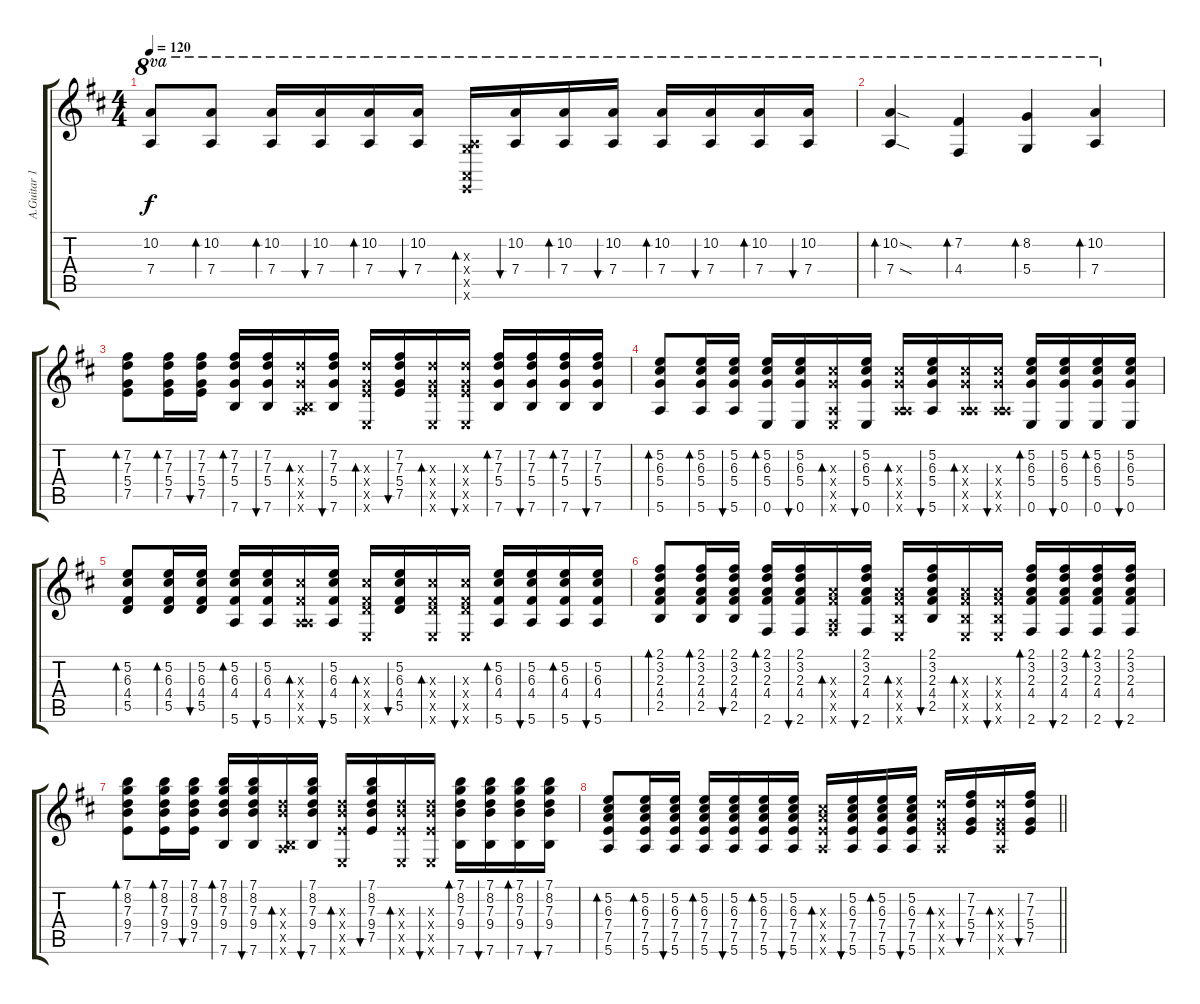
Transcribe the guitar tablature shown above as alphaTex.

\track ("A.Guitar 1" "A.Guitar 1") {instrument acousticguitarsteel}
\staff {score tabs}
\tuning (E4 B3 G3 D3 A2 E2) {hide}
\ts (4 4)
\tempo 120
\clef g2
\ks d
(10.2{t} 7.4{t}).8{ot 8va dy f} (10.2 7.4).8{bd 30 ot 8va} (10.2 7.4).16{bd 30 ot 8va} (10.2 7.4).16{bu 30 ot 8va} (10.2 7.4).16{bd 30 ot 8va} (10.2 7.4).16{bu 30 ot 8va} (0.3{x} 7.4{x} 0.5{x} 0.6{x}).16{bd 30 ot 8va} (10.2 7.4).16{bu 30 ot 8va} (10.2 7.4).16{bd 30 ot 8va} (10.2 7.4).16{bu 30 ot 8va} (10.2 7.4).16{bd 30 ot 8va} (10.2 7.4).16{bu 30 ot 8va} (10.2 7.4).16{bd 30 ot 8va} (10.2 7.4).16{bu 30 ot 8va} |
(10.2{sod} 7.4{sod}).4{bd 30 ot 8va} (7.2 4.4).4{bd 30 ot 8va} (8.2 5.4).4{bd 30 ot 8va} (10.2 7.4).4{bd 30 ot 8va} |
(7.2 7.3 5.4 7.5).8{bd 30} (7.2 7.3 5.4 7.5).16{bd 30} (7.2 7.3 5.4 7.5).16{bu 30} (7.2 7.3 5.4 7.6).16{bd 30} (7.2 7.3 5.4 7.6).16{bu 30} (7.3{x} 5.4{x} 0.5{x} 7.6{x}).16{bd 30} (7.2 7.3 5.4 7.6).16{bu 30} (7.3{x} 5.4{x} 7.5{x} 0.6{x}).16{bd 30} (7.2 7.3 5.4 7.5).16{bu 30} (7.3{x} 5.4{x} 7.5{x} 0.6{x}).16{bd 30} (7.3{x} 5.4{x} 7.5{x} 0.6{x}).16{bu 30} (7.2 7.3 5.4 7.6).16{bd 30} (7.2 7.3 5.4 7.6).16{bu 30} (7.2 7.3 5.4 7.6).16{bd 30} (7.2 7.3 5.4 7.6).16{bu 30} |
(5.2 6.3 5.4 5.6).8{bd 30} (5.2 6.3 5.4 5.6).16{bd 30} (5.2 6.3 5.4 5.6).16{bu 30} (5.2 6.3 5.4 0.6).16{bd 30} (5.2 6.3 5.4 0.6).16{bu 30} (6.3{x} 5.4{x} 0.5{x} 0.6{x}).16{bd 30} (5.2 6.3 5.4 0.6).16{bu 30} (6.3{x} 5.4{x} 0.5{x} 5.6{x}).16{bd 30} (5.2 6.3 5.4 5.6).16{bu 30} (6.3{x} 5.4{x} 0.5{x} 5.6{x}).16{bd 30} (6.3{x} 5.4{x} 0.5{x} 5.6{x}).16{bu 30} (5.2 6.3 5.4 0.6).16{bd 30} (5.2 6.3 5.4 0.6).16{bu 30} (5.2 6.3 5.4 0.6).16{bd 30} (5.2 6.3 5.4 0.6).16{bu 30} |
(5.2 6.3 4.4 5.5).8{bd 30} (5.2 6.3 4.4 5.5).16{bd 30} (5.2 6.3 4.4 5.5).16{bu 30} (5.2 6.3 4.4 5.6).16{bd 30} (5.2 6.3 4.4 5.6).16{bu 30} (6.3{x} 4.4{x} 0.5{x} 5.6{x}).16{bd 30} (5.2 6.3 4.4 5.6).16{bu 30} (6.3{x} 4.4{x} 5.5{x} 0.6{x}).16{bd 30} (5.2 6.3 4.4 5.5).16{bu 30} (6.3{x} 4.4{x} 5.5{x} 0.6{x}).16{bd 30} (6.3{x} 4.4{x} 5.5{x} 0.6{x}).16{bu 30} (5.2 6.3 4.4 5.6).16{bd 30} (5.2 6.3 4.4 5.6).16{bu 30} (5.2 6.3 4.4 5.6).16{bd 30} (5.2 6.3 4.4 5.6).16{bu 30} |
(2.1 3.2 2.3 4.4 2.5).8{bd 30} (2.1 3.2 2.3 4.4 2.5).16{bd 30} (2.1 3.2 2.3 4.4 2.5).16{bu 30} (2.1 3.2 2.3 4.4 2.6).16{bd 30} (2.1 3.2 2.3 4.4 2.6).16{bu 30} (2.3{x} 4.4{x} 0.5{x} 2.6{x}).16{bd 30} (2.1 3.2 2.3 4.4 2.6).16{bu 30} (2.3{x} 4.4{x} 2.5{x} 0.6{x}).16{bd 30} (2.1 3.2 2.3 4.4 2.5).16{bu 30} (2.3{x} 4.4{x} 2.5{x} 0.6{x}).16{bd 30} (2.3{x} 4.4{x} 2.5{x} 0.6{x}).16{bu 30} (2.1 3.2 2.3 4.4 2.6).16{bd 30} (2.1 3.2 2.3 4.4 2.6).16{bu 30} (2.1 3.2 2.3 4.4 2.6).16{bd 30} (2.1 3.2 2.3 4.4 2.6).16{bu 30} |
(7.1 8.2 7.3 9.4 7.5).8{bd 30} (7.1 8.2 7.3 9.4 7.5).16{bd 30} (7.1 8.2 7.3 9.4 7.5).16{bu 30} (7.1 8.2 7.3 9.4 7.6).16{bd 30} (7.1 8.2 7.3 9.4 7.6).16{bu 30} (7.3{x} 9.4{x} 0.5{x} 7.6{x}).16{bd 30} (7.1 8.2 7.3 9.4 7.6).16{bu 30} (7.3{x} 9.4{x} 7.5{x} 0.6{x}).16{bd 30} (7.1 8.2 7.3 9.4 7.5).16{bu 30} (7.3{x} 9.4{x} 7.5{x} 0.6{x}).16{bd 30} (7.3{x} 9.4{x} 7.5{x} 0.6{x}).16{bu 30} (7.1 8.2 7.3 9.4 7.6).16{bd 30} (7.1 8.2 7.3 9.4 7.6).16{bu 30} (7.1 8.2 7.3 9.4 7.6).16{bd 30} (7.1 8.2 7.3 9.4 7.6).16{bu 30} |
\barLineRight lightlight
(5.2 6.3 7.4 7.5 5.6).8{bd 30} (5.2 6.3 7.4 7.5 5.6).16{bd 30} (5.2 6.3 7.4 7.5 5.6).16{bu 30} (5.2 6.3 7.4 7.5 5.6).16{bd 30} (5.2 6.3 7.4 7.5 5.6).16{bu 30} (5.2 6.3 7.4 7.5 5.6).16{bd 30} (5.2 6.3 7.4 7.5 5.6).16{bu 30} (6.3{x} 7.4{x} 7.5{x} 5.6{x}).16{bd 30} (5.2 6.3 7.4 7.5 5.6).16{bu 30} (5.2 6.3 7.4 7.5 5.6).16{bd 30} (5.2 6.3 7.4 7.5 5.6).16{bu 30} (7.3{x} 5.4{x} 7.5{x} 5.6{x}).16{bd 30} (7.2 7.3 5.4 7.5).16{bu 30} (7.3{x} 5.4{x} 7.5{x} 5.6{x}).16{bd 30} (7.2 7.3 5.4 7.5).16{bu 30}
